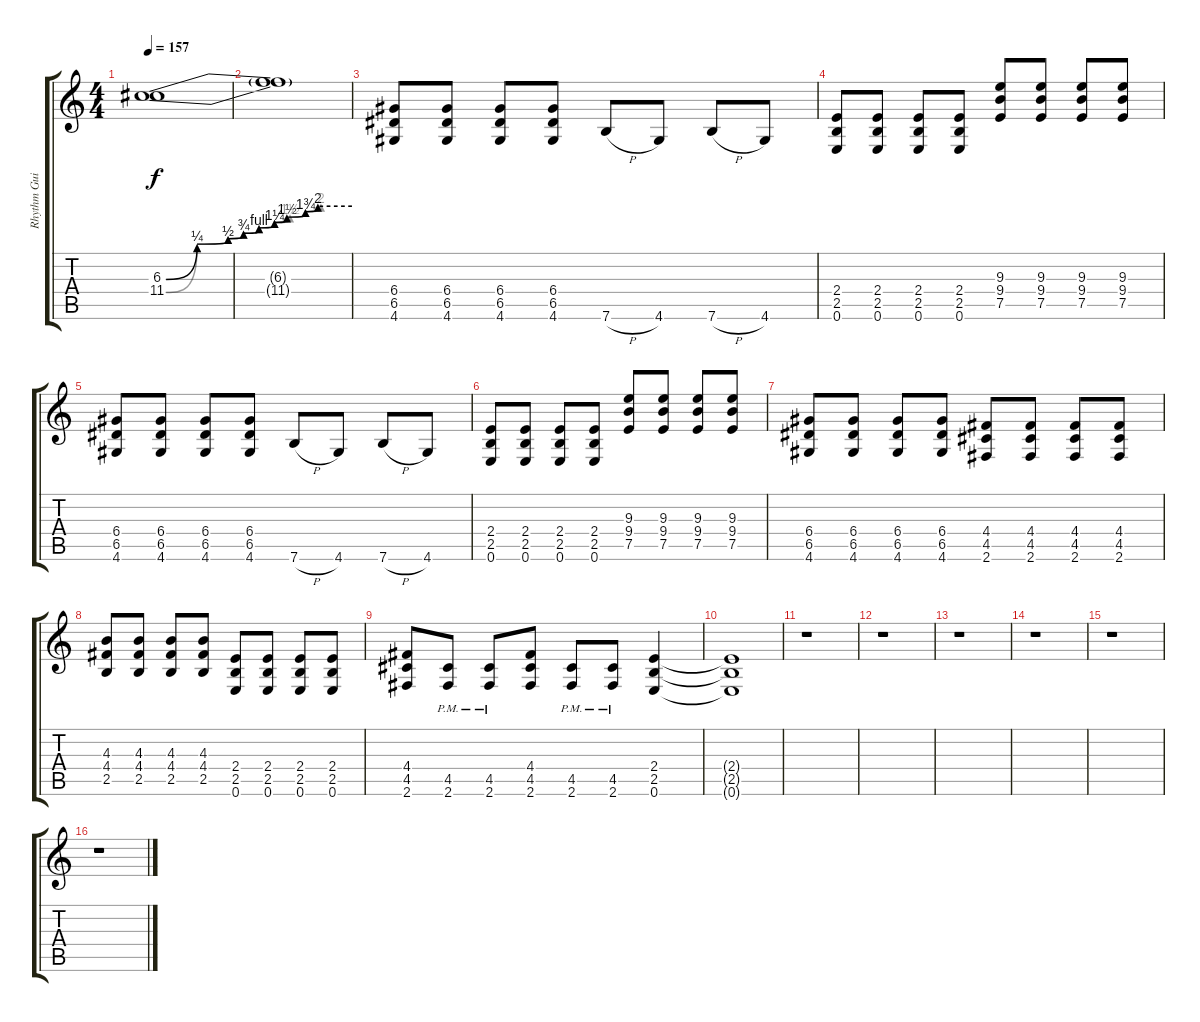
\track ("Rhythm Guitar (Right)" "Rhythm Gui") {instrument distortionguitar}
\staff {score tabs}
\tuning (E4 B3 G3 D3 A2 E2) {hide}
\ts (4 4)
\tempo 157
\clef g2
\ks c
(6.3{be (custom 0 0 10 1 20 2 25 3 30 4 35 5 39 6 45 7 49 8 60 8)} 11.4{be (custom 0 0 10 1 20 2 25 3 30 4 35 5 40 6 45 7 50 8 60 8)}).1{dy f} |
(6.3{t} 11.4{t}).1 |
(6.4 6.5 4.6).8 (6.4 6.5 4.6).8 (6.4 6.5 4.6).8 (6.4 6.5 4.6).8 7.6{h}.8 4.6.8 7.6{h}.8 4.6.8 |
(2.4 2.5 0.6).8 (2.4 2.5 0.6).8 (2.4 2.5 0.6).8 (2.4 2.5 0.6).8 (9.3 9.4 7.5).8 (9.3 9.4 7.5).8 (9.3 9.4 7.5).8 (9.3 9.4 7.5).8 |
(6.4 6.5 4.6).8 (6.4 6.5 4.6).8 (6.4 6.5 4.6).8 (6.4 6.5 4.6).8 7.6{h}.8 4.6.8 7.6{h}.8 4.6.8 |
(2.4 2.5 0.6).8 (2.4 2.5 0.6).8 (2.4 2.5 0.6).8 (2.4 2.5 0.6).8 (9.3 9.4 7.5).8 (9.3 9.4 7.5).8 (9.3 9.4 7.5).8 (9.3 9.4 7.5).8 |
(6.4 6.5 4.6).8 (6.4 6.5 4.6).8 (6.4 6.5 4.6).8 (6.4 6.5 4.6).8 (4.4 4.5 2.6).8 (4.4 4.5 2.6).8 (4.4 4.5 2.6).8 (4.4 4.5 2.6).8 |
(4.3 4.4 2.5).8 (4.3 4.4 2.5).8 (4.3 4.4 2.5).8 (4.3 4.4 2.5).8 (2.4 2.5 0.6).8 (2.4 2.5 0.6).8 (2.4 2.5 0.6).8 (2.4 2.5 0.6).8 |
(4.4 4.5 2.6).8 (4.5{pm} 2.6{pm}).8 (4.5{pm} 2.6{pm}).8 (4.4 4.5 2.6).8 (4.5{pm} 2.6{pm}).8 (4.5{pm} 2.6{pm}).8 (2.4 2.5 0.6).4{volume 5} |
(2.4{t} 2.5{t} 0.6{t}).1 |
r.1{volume 13} |
r.1 |
r.1 |
r.1 |
r.1 |
r.1
